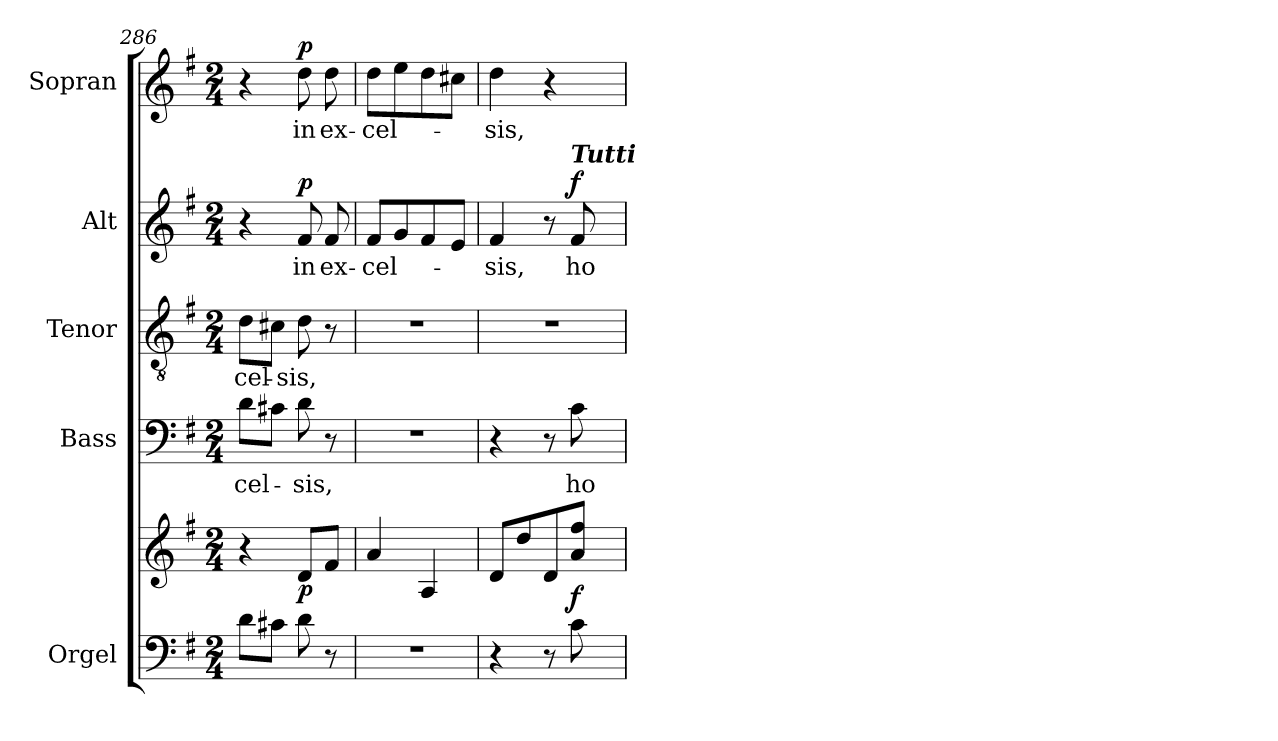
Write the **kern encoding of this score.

**kern	**kern	**dynam	**kern	**text	**kern	**text	**kern	**text	**dynam	**kern	**text	**dynam
*part5	*part5	*part5	*part4	*part4	*part3	*part3	*part2	*part2	*part2	*part1	*part1	*part1
*staff6	*staff5	*staff5/6	*staff4	*staff4	*staff3	*staff3	*staff2	*staff2	*staff2	*staff1	*staff1	*staff1
*I"Orgel	*	*	*I"Bass	*	*I"Tenor	*	*I"Alt	*	*	*I"Sopran	*	*
*I'Org.	*	*	*I'B.	*	*I'T.	*	*I'A.	*	*	*I'S.	*	*
!!LO:PB:g=z
*clefF4	*clefG2	*	*clefF4	*	*clefGv2	*	*clefG2	*	*	*clefG2	*	*
*k[f#]	*k[f#]	*	*k[f#]	*	*k[f#]	*	*k[f#]	*	*	*k[f#]	*	*
*G:	*G:	*	*G:	*	*G:	*	*G:	*	*	*G:	*	*
*M2/4	*M2/4	*	*M2/4	*	*M2/4	*	*M2/4	*	*	*M2/4	*	*
=286	=286	=286	=286	=286	=286	=286	=286	=286	=286	=286	=286	=286
!	!	!	!	!LO:LY:b	!	!LO:LY:b	!	!	!	!	!	!
8d\L	4r	.	8d\L	-cel-	8d\L	-cel-	4r	.	.	4r	.	.
8c#X\J	.	.	8c#X\J	.	8c#X\J	.	.	.	.	.	.	.
!	!	!LO:DY:b	!	!LO:LY:b	!	!LO:LY:b	!	!LO:LY:b	!LO:DY:a	!	!LO:LY:b	!LO:DY:a
8d\	8d/L	p	8d\	-sis,	8d\	-sis,	8f#/	in	p	8dd\	in	p
!	!	!	!	!	!	!	!	!LO:LY:b	!	!	!LO:LY:b	!
8r	8f#/J	.	8r	.	8r	.	8f#/	ex-	.	8dd\	ex-	.
=287	=287	=287	=287	=287	=287	=287	=287	=287	=287	=287	=287	=287
!	!	!	!	!	!	!	!	!LO:LY:b	!	!	!LO:LY:b	!
2r	4a/	.	2r	.	2r	.	8f#/L	-cel-	.	8dd\L	-cel-	.
.	.	.	.	.	.	.	8g/	.	.	8ee\	.	.
.	4A/	.	.	.	.	.	8f#/	.	.	8dd\	.	.
.	.	.	.	.	.	.	8e/J	.	.	8cc#X\J	.	.
=288	=288	=288	=288	=288	=288	=288	=288	=288	=288	=288	=288	=288
!	!	!	!	!	!	!	!	!LO:LY:b	!	!	!LO:LY:b	!
4r	8d/L	.	4r	.	2r	.	4f#/	-sis,	.	4dd\	-sis,	.
.	8dd/	.	.	.	.	.	.	.	.	.	.	.
8r	8d/	.	8r	.	.	.	8r	.	.	4r	.	.
!	!	!	!	!	!	!	!LO:TX:a:Bi:t=Tutti	!	!	!	!	!
!	!	!LO:DY:b	!	!LO:LY:b	!	!	!	!LO:LY:b	!LO:DY:a	!	!	!
8c\	8a/ 8ff#/J	f	8c\	ho-	.	.	8f#/	ho-	f	.	.	.
=	=	=	=	=	=	=	=	=	=	=	=	=
*-	*-	*-	*-	*-	*-	*-	*-	*-	*-	*-	*-	*-
